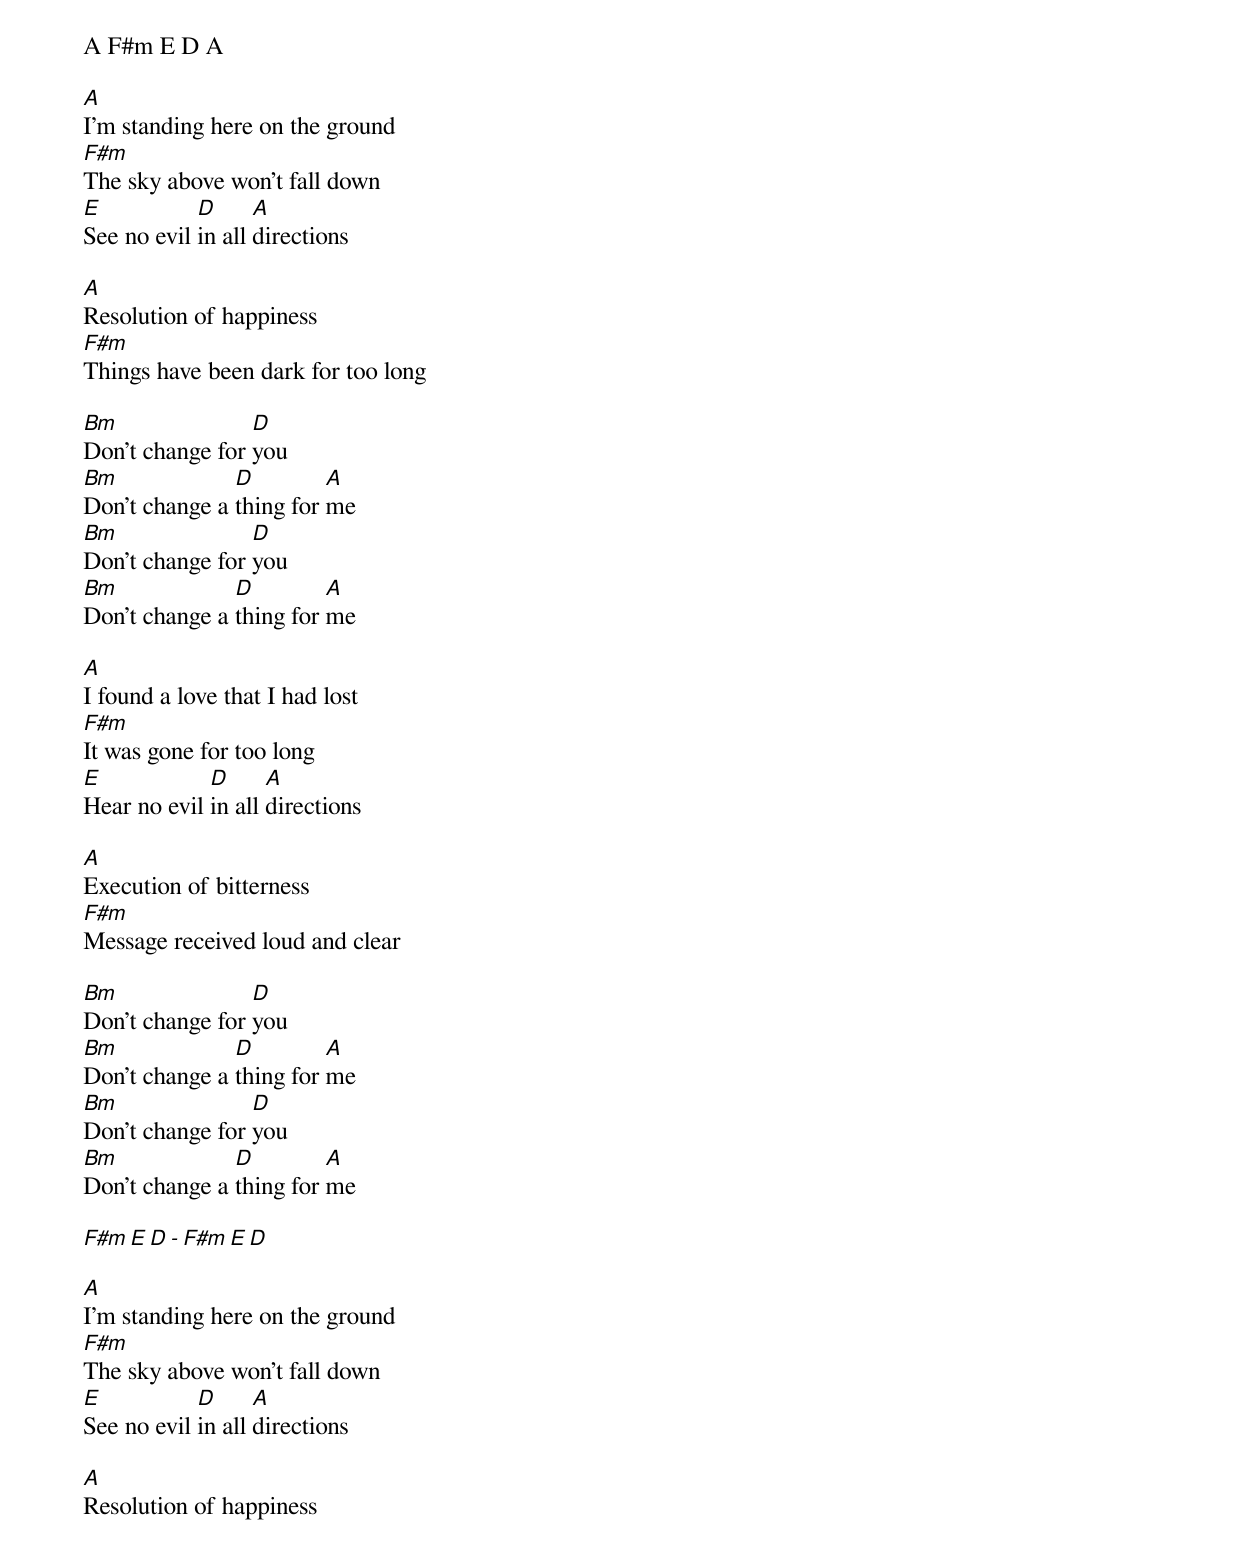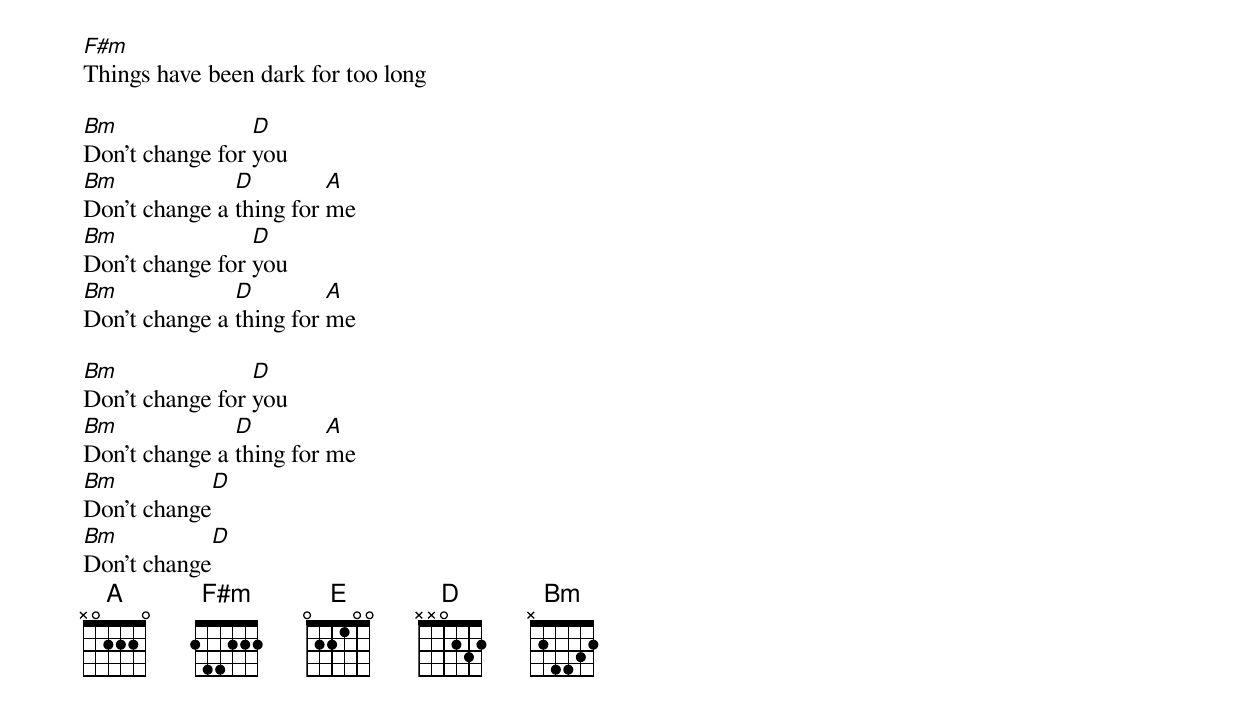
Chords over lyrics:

A F#m E D A

A
I'm standing here on the ground
F#m
The sky above won't fall down
E           D      A
See no evil in all directions

A
Resolution of happiness
F#m
Things have been dark for too long

Bm               D
Don't change for you
Bm             D         A
Don't change a thing for me
Bm               D
Don't change for you
Bm             D         A
Don't change a thing for me

A
I found a love that I had lost
F#m
It was gone for too long
E            D      A
Hear no evil in all directions

A
Execution of bitterness
F#m
Message received loud and clear

Bm               D
Don't change for you
Bm             D         A
Don't change a thing for me
Bm               D
Don't change for you
Bm             D         A
Don't change a thing for me

F#m E D - F#m E D

A
I'm standing here on the ground
F#m
The sky above won't fall down
E           D      A
See no evil in all directions

A
Resolution of happiness
F#m
Things have been dark for too long

Bm               D
Don't change for you
Bm             D         A
Don't change a thing for me
Bm               D
Don't change for you
Bm             D         A
Don't change a thing for me

Bm               D
Don't change for you
Bm             D         A
Don't change a thing for me
Bm          D
Don't change
Bm          D
Don't change
